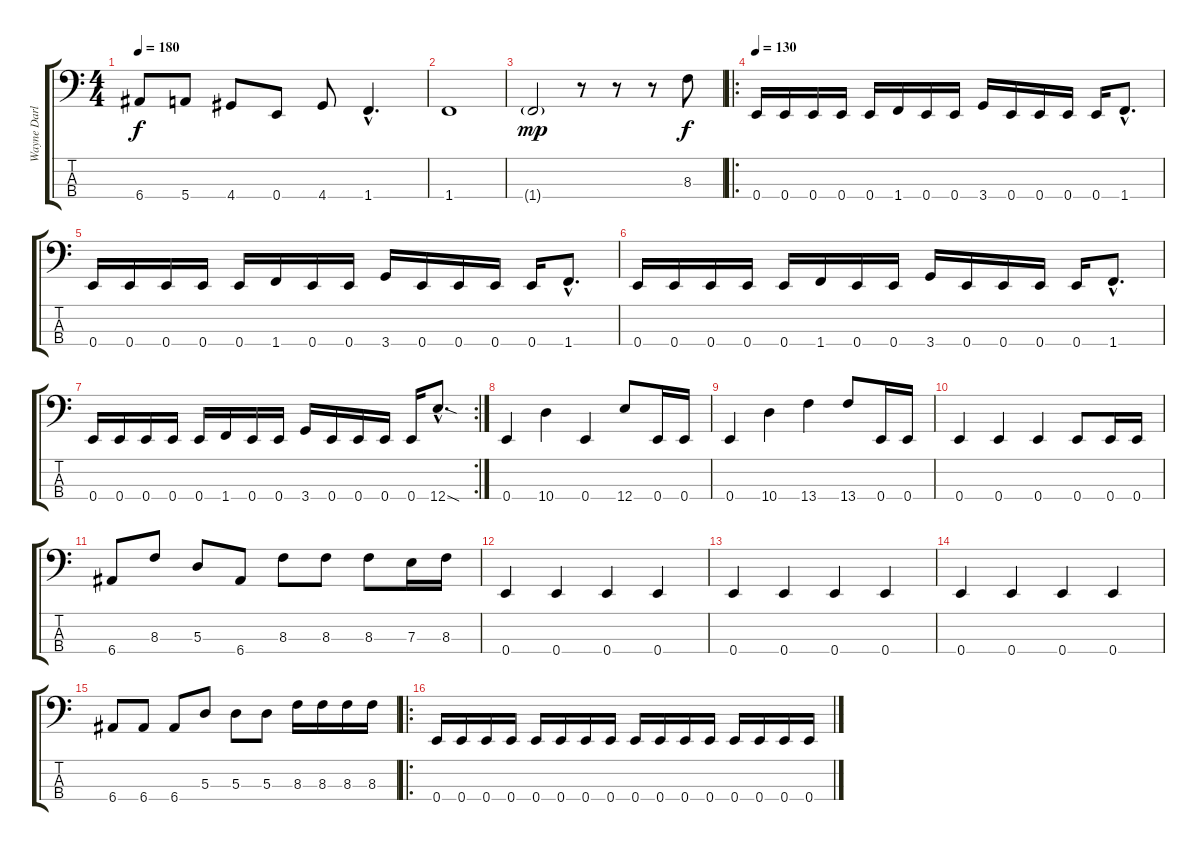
\track ("Wayne Darley" "Wayne Darl") {instrument electricbassfinger}
\staff {score tabs}
\tuning (G2 D2 A1 E1) {hide}
\ts (4 4)
\tempo 180
\clef f4
\ks c
6.4.8{dy f} 5.4.8 4.4.8 0.4.8 4.4.8 1.4{hac}.4{d} |
1.4.1 |
1.4{g}.2{dy mp} r.8 r.8 r.8 8.3.8{dy f} |
\ro
\tempo 130
0.4.16 0.4.16 0.4.16 0.4.16 0.4.16 1.4.16 0.4.16 0.4.16 3.4.16 0.4.16 0.4.16 0.4.16 0.4.16 1.4{hac}.8{d} |
0.4.16 0.4.16 0.4.16 0.4.16 0.4.16 1.4.16 0.4.16 0.4.16 3.4.16 0.4.16 0.4.16 0.4.16 0.4.16 1.4{hac}.8{d} |
0.4.16 0.4.16 0.4.16 0.4.16 0.4.16 1.4.16 0.4.16 0.4.16 3.4.16 0.4.16 0.4.16 0.4.16 0.4.16 1.4{hac}.8{d} |
\rc 2
0.4.16 0.4.16 0.4.16 0.4.16 0.4.16 1.4.16 0.4.16 0.4.16 3.4.16 0.4.16 0.4.16 0.4.16 0.4.16 12.4{sod hac}.8{d} |
0.4.4 10.4.4 0.4.4 12.4.8 0.4.16 0.4.16 |
0.4.4 10.4.4 13.4.4 13.4.8 0.4.16 0.4.16 |
0.4.4 0.4.4 0.4.4 0.4.8 0.4.16 0.4.16 |
6.4.8 8.3.8 5.3.8 6.4.8 8.3.8 8.3.8 8.3.8 7.3.16 8.3.16 |
0.4.4 0.4.4 0.4.4 0.4.4 |
0.4.4 0.4.4 0.4.4 0.4.4 |
0.4.4 0.4.4 0.4.4 0.4.4 |
6.4.8 6.4.8 6.4.8 5.3.8 5.3.8 5.3.8 8.3.16 8.3.16 8.3.16 8.3.16 |
\ro
0.4.16 0.4.16 0.4.16 0.4.16 0.4.16 0.4.16 0.4.16 0.4.16 0.4.16 0.4.16 0.4.16 0.4.16 0.4.16 0.4.16 0.4.16 0.4.16
